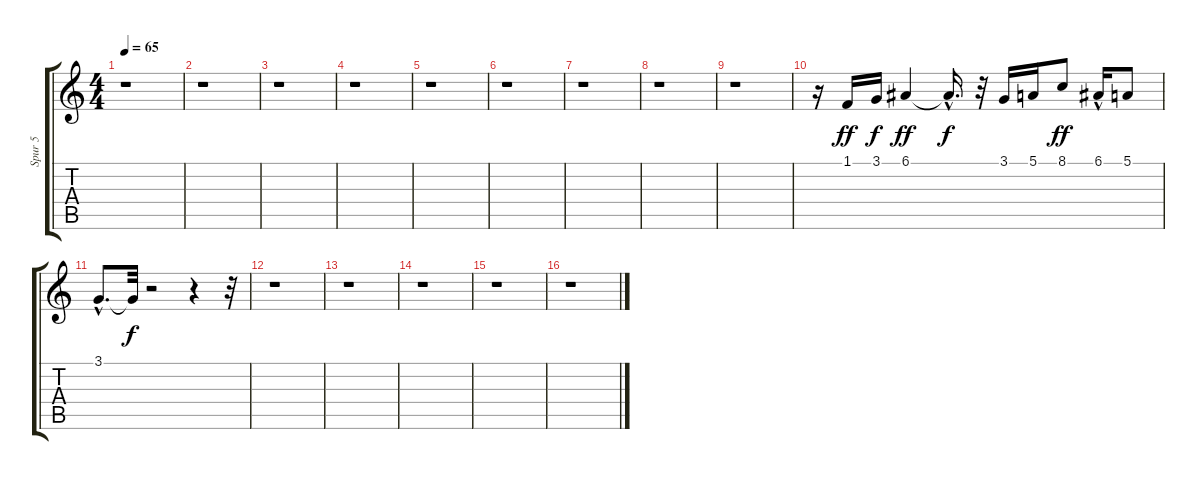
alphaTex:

\track ("Spur 5" "Spur 5") {instrument electricpiano1}
\staff {score tabs}
\tuning (E4 B3 G3 D3 A2 E2) {hide}
\ts (4 4)
\tempo 65
\clef g2
\ks c
r.1{dy f} |
r.1 |
r.1 |
r.1 |
r.1 |
r.1 |
r.1 |
r.1 |
r.1 |
r.16 1.1.16{dy ff} 3.1.16{dy f} 6.1.4{dy ff} 6.1{hac t}.16{d dy f} r.32 3.1.16 5.1.16 8.1.8{dy ff} 6.1{hac}.16 5.1.8 |
3.1{hac}.8{d} 3.1{t}.32{dy f} r.2 r.4 r.32 |
r.1 |
r.1 |
r.1 |
r.1 |
r.1
